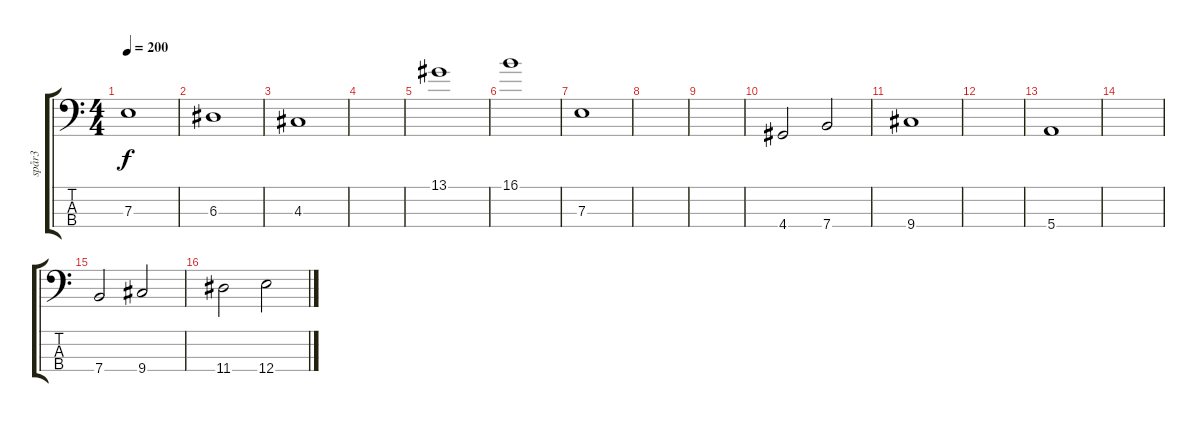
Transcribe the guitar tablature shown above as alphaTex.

\track ("spår3" "spår3") {instrument acousticbass}
\staff {score tabs}
\tuning (G2 D2 A1 E1) {hide}
\ts (4 4)
\tempo 200
\clef f4
\ks c
7.3.1{dy f} |
6.3.1 |
4.3.1 |
|
13.1.1 |
16.1.1 |
7.3.1 |
|
|
4.4.2 7.4.2 |
9.4.1 |
|
5.4.1 |
|
7.4.2 9.4.2 |
11.4.2 12.4.2
